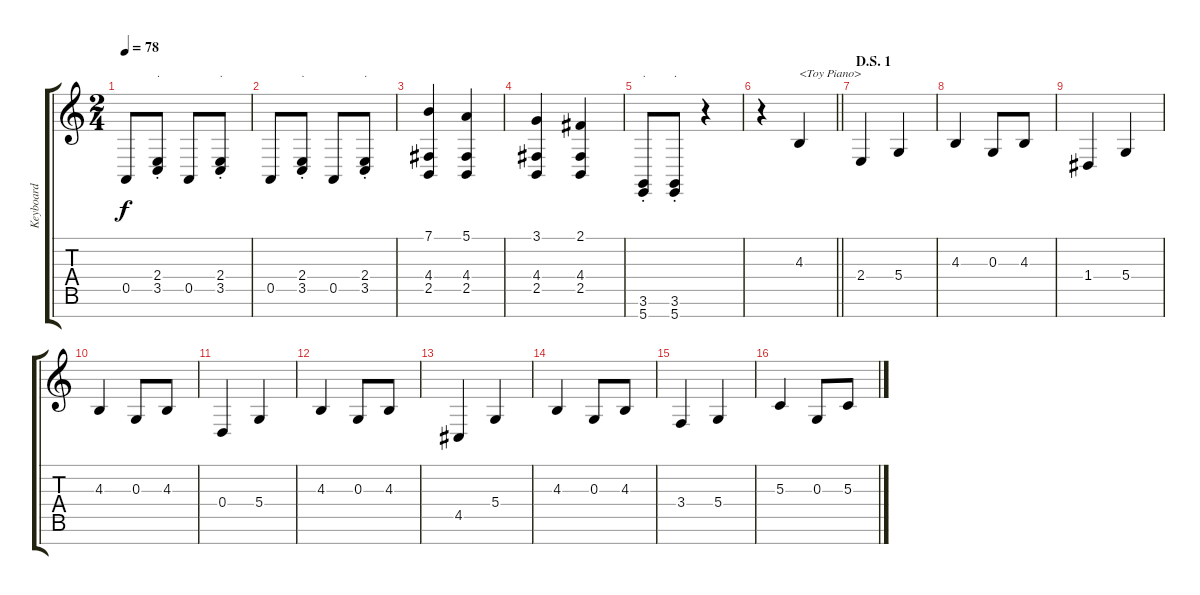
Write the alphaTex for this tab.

\track ("Keyboard" "Keyboard") {instrument drawbarorgan}
\staff {score tabs}
\tuning (E4 B3 G3 D3 A2 E2 B1) {hide}
\ts (2 4)
\tempo 78
\clef g2
\ks c
0.5.8{dy f} (2.4{st} 3.5{st}).8{txt "."} 0.5.8 (2.4{st} 3.5{st}).8{txt "."} |
0.5.8 (2.4{st} 3.5{st}).8{txt "."} 0.5.8 (2.4{st} 3.5{st}).8{txt "."} |
(7.1 4.4 2.5).4 (5.1 4.4 2.5).4 |
(3.1 4.4 2.5).4 (2.1 4.4 2.5).4 |
(3.6{st} 5.7{st}).8{txt "."} (3.6{st} 5.7{st}).8{txt "."} r.4 |
\barLineRight lightlight
r.4 4.3.4{txt "<Toy Piano>" instrument harpsichord} |
\section ("" "D.S. 1")
2.4.4 5.4.4 |
4.3.4 0.3.8 4.3.8 |
1.4.4 5.4.4 |
4.3.4 0.3.8 4.3.8 |
0.4.4 5.4.4 |
4.3.4 0.3.8 4.3.8 |
4.5.4 5.4.4 |
4.3.4 0.3.8 4.3.8 |
3.4.4 5.4.4 |
5.3.4 0.3.8 5.3.8
